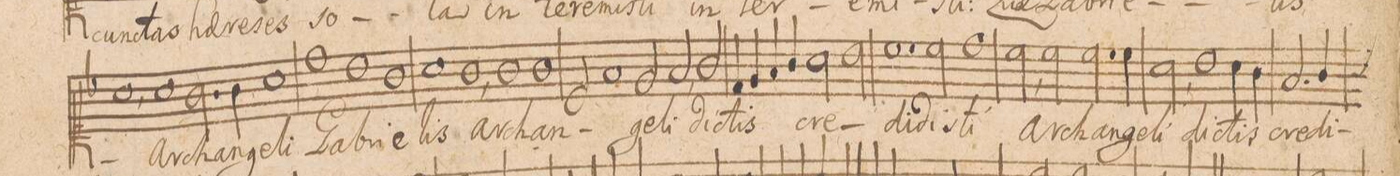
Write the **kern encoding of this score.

**kern	**text
*I"CANTVS.	*
*clefC1	*
*k[b-]	*
*met(C|)	*
*M2/1	*
1a,	.
=26-	=26-
1a	ar-
2.g\	-chan-
4g\	-ge-
=27-	=27-
1a	-li
1dd	Ga-
=28-	=28-
1b-	-bri-
1g	-e-
=29-	=29-
1a	-lis
1g,	.
=30-	=30-
1g	ar-
1g	-chan-
=31-	=31-
2c/	.
1f	.
2e/	-ge-
=32-	=32-
2f,/	-li
2g/	di-
4d/	-ctis
4e/	.
4f/	.
4g/	.
=33-	=33-
2a\	cre-
2b-\	.
1.cc	-di-
=34-	=34-
2cc\	-di-
1dd	.
=35-	=35-
2cc,\	-sti
2cc\	ar-
2.cc\	-chan-
4cc\	-ge-
=36-	=36-
2a,\	-li
1b-	di-
4a\	-ctis
4g\	.
=37-	=37-
2.f/	cre-
*custos:g	*
4g/	-di-
*-	*-
